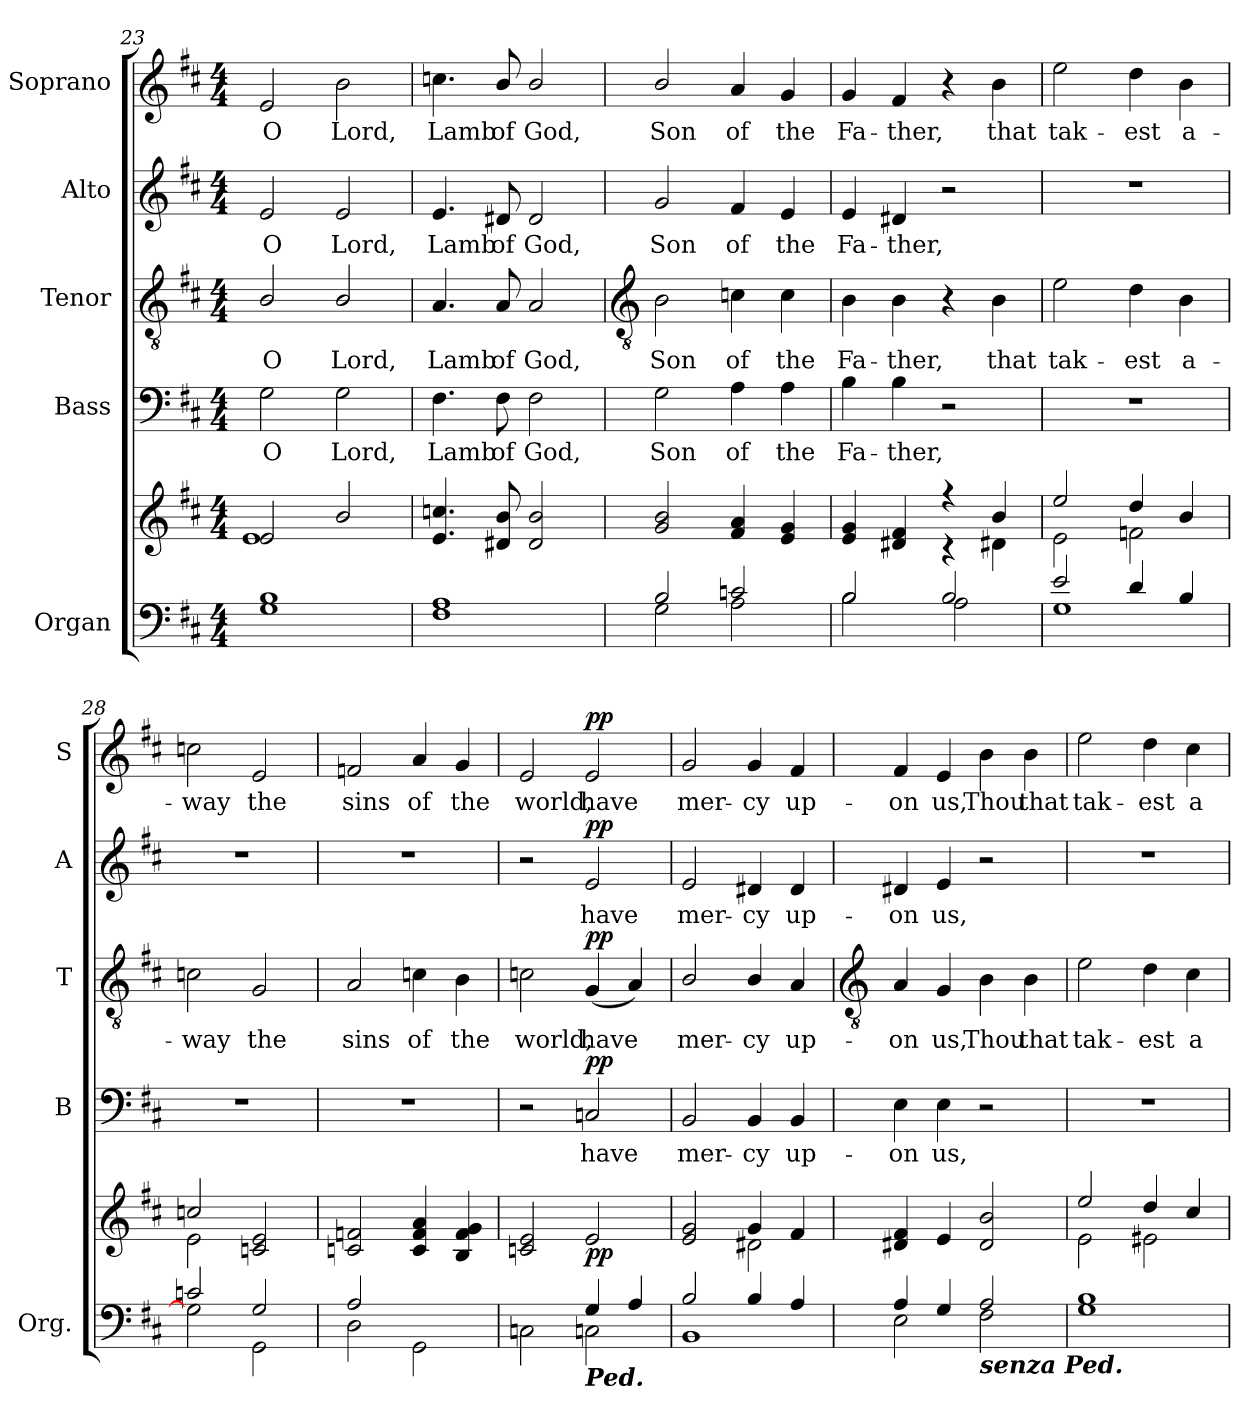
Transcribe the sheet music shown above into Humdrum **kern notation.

**kern	**kern	**dynam	**kern	**text	**dynam	**kern	**text	**dynam	**kern	**text	**dynam	**kern	**text	**dynam
*part5	*part5	*part5	*part4	*part4	*part4	*part3	*part3	*part3	*part2	*part2	*part2	*part1	*part1	*part1
*staff6	*staff5	*staff5/6	*staff4	*staff4	*staff4	*staff3	*staff3	*staff3	*staff2	*staff2	*staff2	*staff1	*staff1	*staff1
*I"Organ	*	*	*I"Bass	*	*	*I"Tenor	*	*	*I"Alto	*	*	*I"Soprano	*	*
*I'Org.	*	*	*I'B	*	*	*I'T	*	*	*I'A	*	*	*I'S	*	*
*clefF4	*clefG2	*	*clefF4	*	*	*clefGv2	*	*	*clefG2	*	*	*clefG2	*	*
*k[f#c#]	*k[f#c#]	*	*k[f#c#]	*	*	*k[f#c#]	*	*	*k[f#c#]	*	*	*k[f#c#]	*	*
*D:	*D:	*	*D:	*	*	*D:	*	*	*D:	*	*	*D:	*	*
*M4/4	*M4/4	*	*M4/4	*	*	*M4/4	*	*	*M4/4	*	*	*M4/4	*	*
=23	=23	=23	=23	=23	=23	=23	=23	=23	=23	=23	=23	=23	=23	=23
*^	*^	*	*	*	*	*	*	*	*	*	*	*	*	*
!	!	!	!	!	!	!LO:LY:b	!	!	!LO:LY:b	!	!	!LO:LY:b	!	!	!LO:LY:b	!
1B/	1G\	2e/	1e\	.	2G	O	.	2B/	O	.	2e	O	.	2e	O	.
!	!	!	!	!	!	!LO:LY:b	!	!	!LO:LY:b	!	!	!LO:LY:b	!	!	!LO:LY:b	!
.	.	2b/	.	.	2G	Lord,	.	2B/	Lord,	.	2e	Lord,	.	2b	Lord,	.
=24	=24	=24	=24	=24	=24	=24	=24	=24	=24	=24	=24	=24	=24	=24	=24	=24
!	!	!	!	!	!	!LO:LY:b	!	!	!LO:LY:b	!	!	!LO:LY:b	!	!	!LO:LY:b	!
1A/	1F#\	4.e/ 4.ccn/	2ryy	.	4.F#	Lamb	.	4.A	Lamb	.	4.e	Lamb	.	4.ccn	Lamb	.
!	!	!	!	!	!	!LO:LY:b	!	!	!LO:LY:b	!	!	!LO:LY:b	!	!	!LO:LY:b	!
.	.	8d#X/ 8b/	.	.	8F#	of	.	8A	of	.	8d#X	of	.	8b/	of	.
!	!	!	!	!	!	!LO:LY:b	!	!	!LO:LY:b	!	!	!LO:LY:b	!	!	!LO:LY:b	!
.	.	2d#/ 2b/	2ryy	.	2F#	God,	.	2A	God,	.	2d#	God,	.	2b/	God,	.
!!LO:LB:g=z
=25	=25	=25	=25	=25	=25	=25	=25	=25	=25	=25	=25	=25	=25	=25	=25	=25
*	*	*	*	*	*	*	*	*clefGv2	*	*	*	*	*	*	*	*
!	!	!	!	!	!	!LO:LY:b	!	!	!LO:LY:b	!	!	!LO:LY:b	!	!	!LO:LY:b	!
2B/	2G\	2g/ 2b/	2ryy	.	2G	Son	.	2B	Son	.	2g	Son	.	2b/	Son	.
!	!	!	!	!	!	!LO:LY:b	!	!	!LO:LY:b	!	!	!LO:LY:b	!	!	!LO:LY:b	!
2cn/	2A\	4f#/ 4a/	2ryy	.	4A	of	.	4cn	of	.	4f#	of	.	4a	of	.
!	!	!	!	!	!	!LO:LY:b	!	!	!LO:LY:b	!	!	!LO:LY:b	!	!	!LO:LY:b	!
.	.	4e/ 4g/	.	.	4A	the	.	4c	the	.	4e	the	.	4g	the	.
=26	=26	=26	=26	=26	=26	=26	=26	=26	=26	=26	=26	=26	=26	=26	=26	=26
!	!	!	!	!	!	!LO:LY:b	!	!	!LO:LY:b	!	!	!LO:LY:b	!	!	!LO:LY:b	!
2B/	2B\	4e/ 4g/	2ryy	.	4B	Fa-	.	4B	Fa-	.	4e	Fa-	.	4g	Fa-	.
!	!	!	!	!	!	!LO:LY:b	!	!	!LO:LY:b	!	!	!LO:LY:b	!	!	!LO:LY:b	!
.	.	4d#X/ 4f#/	.	.	4B	-ther,	.	4B	-ther,	.	4d#X	-ther,	.	4f#	-ther,	.
2B/	2A\	4r	4r	.	2r	.	.	4r	.	.	2r	.	.	4r	.	.
!	!	!	!	!	!	!	!	!	!LO:LY:b	!	!	!	!	!	!LO:LY:b	!
.	.	4b/	4d#X\	.	.	.	.	4B	that	.	.	.	.	4b	that	.
=27	=27	=27	=27	=27	=27	=27	=27	=27	=27	=27	=27	=27	=27	=27	=27	=27
!	!	!	!	!	!	!	!	!	!LO:LY:b	!	!	!	!	!	!LO:LY:b	!
2e/	1G\	2ee/	2e\	.	1r	.	.	2e	tak-	.	1r	.	.	2ee	tak-	.
!	!	!	!	!	!	!	!	!	!LO:LY:b	!	!	!	!	!	!LO:LY:b	!
4d/	.	4dd/	2fn\	.	.	.	.	4d	-est	.	.	.	.	4dd	-est	.
!	!	!	!	!	!	!	!	!	!LO:LY:b	!	!	!	!	!	!LO:LY:b	!
4B/	.	4b/	.	.	.	.	.	4B	a-	.	.	.	.	4b	a-	.
=28	=28	=28	=28	=28	=28	=28	=28	=28	=28	=28	=28	=28	=28	=28	=28	=28
!	!	!	!	!	!	!	!	!	!LO:LY:b	!	!	!	!	!	!LO:LY:b	!
2cn/	2G\]	2ccn/	2e\	.	1r	.	.	2cn	-way	.	1r	.	.	2ccn	-way	.
!	!	!	!	!	!	!	!	!	!LO:LY:b	!	!	!	!	!	!LO:LY:b	!
2G/	2GG\	2cn/ 2e/	2ryy	.	.	.	.	2G	the	.	.	.	.	2e	the	.
=29	=29	=29	=29	=29	=29	=29	=29	=29	=29	=29	=29	=29	=29	=29	=29	=29
!	!	!	!	!	!	!	!	!	!LO:LY:b	!	!	!	!	!	!LO:LY:b	!
2A/	2D\	2cn/ 2fn/	2ryy	.	1r	.	.	2A	sins	.	1r	.	.	2fn	sins	.
!	!	!	!	!	!	!	!	!	!LO:LY:b	!	!	!	!	!	!LO:LY:b	!
2GG\	2ryy	4c/ 4f/ 4a/	2ryy	.	.	.	.	4cn	of	.	.	.	.	4a	of	.
!	!	!	!	!	!	!	!	!	!LO:LY:b	!	!	!	!	!	!LO:LY:b	!
.	.	4B/ 4f/ 4g/	.	.	.	.	.	4B	the	.	.	.	.	4g	the	.
=30	=30	=30	=30	=30	=30	=30	=30	=30	=30	=30	=30	=30	=30	=30	=30	=30
!	!	!	!	!	!	!	!	!	!LO:LY:b	!	!	!	!	!	!LO:LY:b	!
2Cn\	2ryy	2cn/ 2e/	2ryy	.	2r	.	.	2cn	world,	.	2r	.	.	2e	world,	.
!LO:TX:b:Bi:t=Ped.	!	!	!	!	!	!	!	!	!	!	!	!	!	!	!	!
!	!	!	!	!LO:DY:b	!	!LO:LY:b	!LO:DY:b	!	!LO:LY:b	!LO:DY:b	!	!LO:LY:b	!LO:DY:b	!	!LO:LY:b	!LO:DY:b
4G/	2Cn\	2e/	2ryy	pp	2Cn	have	pp	(<4G	have	pp	2e	have	pp	2e	have	pp
4A/	.	.	.	.	.	.	.	4A)	.	.	.	.	.	.	.	.
=31	=31	=31	=31	=31	=31	=31	=31	=31	=31	=31	=31	=31	=31	=31	=31	=31
!	!	!	!	!	!	!LO:LY:b	!	!	!LO:LY:b	!	!	!LO:LY:b	!	!	!LO:LY:b	!
2B/	1BB\	2e/ 2g/	2ryy	.	2BB	mer-	.	2B/	mer-	.	2e	mer-	.	2g	mer-	.
!	!	!	!	!	!	!LO:LY:b	!	!	!LO:LY:b	!	!	!LO:LY:b	!	!	!LO:LY:b	!
4B/	.	4g/	2d#X\	.	4BB	-cy	.	4B/	-cy	.	4d#X	-cy	.	4g	-cy	.
!	!	!	!	!	!	!LO:LY:b	!	!	!LO:LY:b	!	!	!LO:LY:b	!	!	!LO:LY:b	!
4A/	.	4f#/	.	.	4BB	up-	.	4A	up-	.	4d#	up-	.	4f#	up-	.
!!LO:LB:g=z
=32	=32	=32	=32	=32	=32	=32	=32	=32	=32	=32	=32	=32	=32	=32	=32	=32
*	*	*	*	*	*	*	*	*clefGv2	*	*	*	*	*	*	*	*
!	!	!	!	!	!	!LO:LY:b	!	!	!LO:LY:b	!	!	!LO:LY:b	!	!	!LO:LY:b	!
4A/	2E\	4d#X/ 4f#/	2ryy	.	4E	-on	.	4A	-on	.	4d#X	-on	.	4f#	-on	.
!	!	!	!	!	!	!LO:LY:b	!	!	!LO:LY:b	!	!	!LO:LY:b	!	!	!LO:LY:b	!
4G/	.	4e/	.	.	4E	us,	.	4G	us,	.	4e	us,	.	4e	us,	.
!LO:TX:b:Bi:t=senza Ped.	!	!	!	!	!	!	!	!	!	!	!	!	!	!	!	!
!	!	!	!	!	!	!	!	!	!LO:LY:b	!	!	!	!	!	!LO:LY:b	!
2A/	2F#\	2d#/ 2b/	2ryy	.	2r	.	.	4B	Thou	.	2r	.	.	4b	Thou	.
!	!	!	!	!	!	!	!	!	!LO:LY:b	!	!	!	!	!	!LO:LY:b	!
.	.	.	.	.	.	.	.	4B	that	.	.	.	.	4b	that	.
=33	=33	=33	=33	=33	=33	=33	=33	=33	=33	=33	=33	=33	=33	=33	=33	=33
!	!	!	!	!	!	!	!	!	!LO:LY:b	!	!	!	!	!	!LO:LY:b	!
1B/	1G\	2ee/	2e\	.	1r	.	.	2e	tak-	.	1r	.	.	2ee	tak-	.
!	!	!	!	!	!	!	!	!	!LO:LY:b	!	!	!	!	!	!LO:LY:b	!
.	.	4dd/	2e#X\	.	.	.	.	4d	-est	.	.	.	.	4dd	-est	.
!	!	!	!	!	!	!	!	!	!LO:LY:b	!	!	!	!	!	!LO:LY:b	!
.	.	4cc#/	.	.	.	.	.	4c#	a-	.	.	.	.	4cc#	a-	.
*v	*v	*	*	*	*	*	*	*	*	*	*	*	*	*	*	*
*	*v	*v	*	*	*	*	*	*	*	*	*	*	*	*	*
=	=	=	=	=	=	=	=	=	=	=	=	=	=	=
*-	*-	*-	*-	*-	*-	*-	*-	*-	*-	*-	*-	*-	*-	*-
